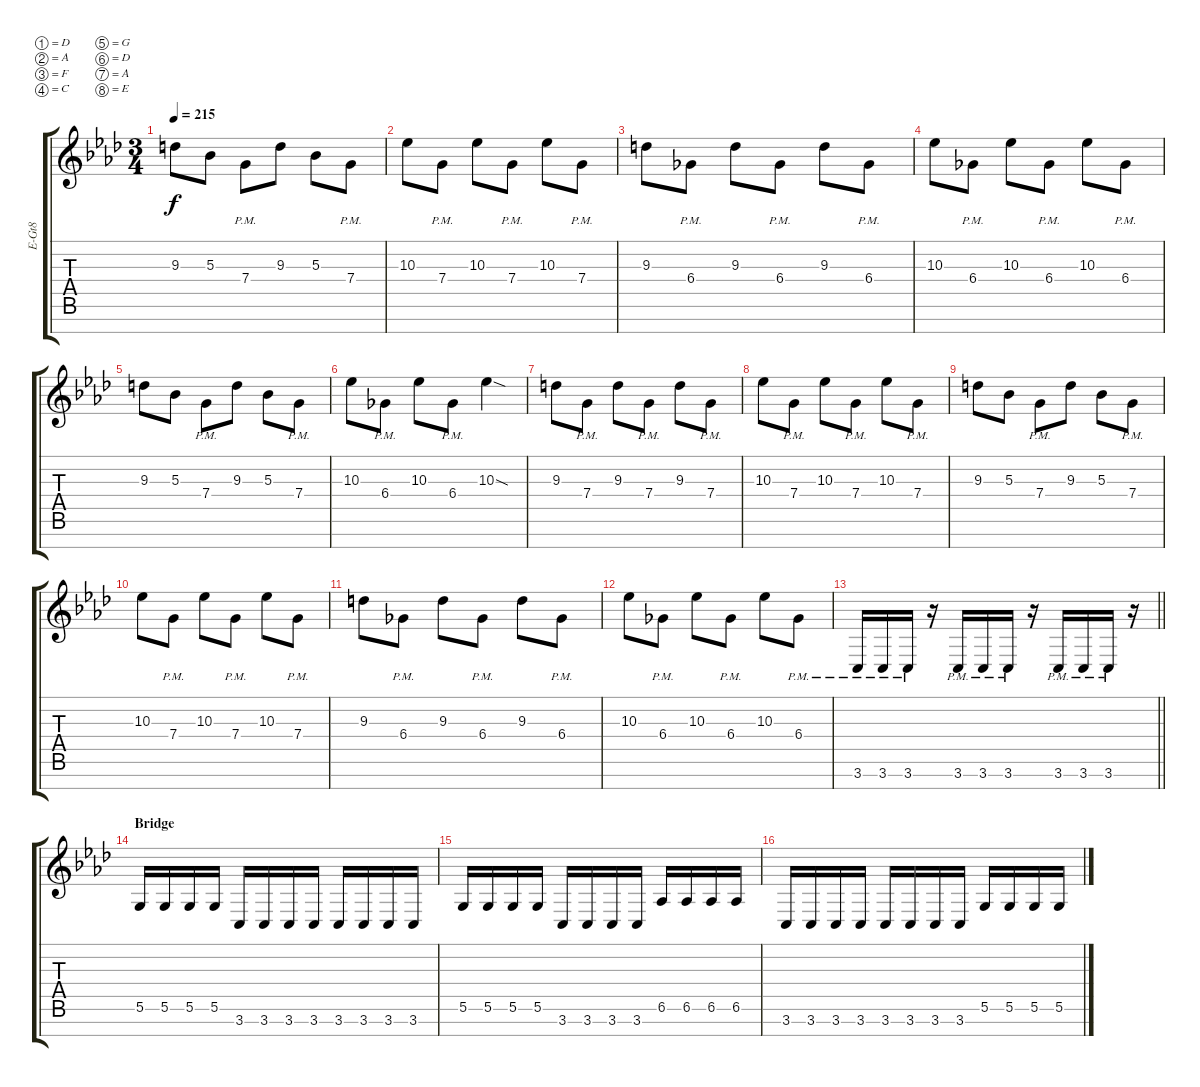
\bracketExtendMode groupsimilarinstruments
\otherSystemsTrackNameOrientation horizontal
\track ("Simon Girard" "E-Gt8") {instrument distortionguitar}
\staff {score tabs}
\tuning (D4 A3 F3 C3 G2 D2 A1 E1)
\ts (3 4)
\tempo 215
\clef g2
\ks ab
9.3{acc forcenatural}.8{dy f beam Down} 5.3{acc forcenatural}.8{beam Down} 7.4{pm acc forcenatural}.8{beam Down} 9.3{acc forcenatural}.8{beam Down} 5.3{acc forcenatural}.8{beam Down} 7.4{pm acc forcenatural}.8{beam Down} |
10.3{acc forcenatural}.8{beam Down} 7.4{pm acc forcenatural}.8{beam Down} 10.3{acc forcenatural}.8{beam Down} 7.4{pm acc forcenatural}.8{beam Down} 10.3{acc forcenatural}.8{beam Down} 7.4{pm acc forcenatural}.8{beam Down} |
9.3{acc forcenatural}.8{beam Down} 6.4{pm acc b}.8{beam Down} 9.3{acc forcenatural}.8{beam Down} 6.4{pm acc b}.8{beam Down} 9.3{acc forcenatural}.8{beam Down} 6.4{pm acc b}.8{beam Down} |
10.3{acc forcenatural}.8{beam Down} 6.4{pm acc b}.8{beam Down} 10.3{acc forcenatural}.8{beam Down} 6.4{pm acc b}.8{beam Down} 10.3{acc forcenatural}.8{beam Down} 6.4{pm acc b}.8{beam Down} |
9.3{acc forcenatural}.8{beam Down} 5.3{acc forcenatural}.8{beam Down} 7.4{pm acc forcenatural}.8{beam Down} 9.3{acc forcenatural}.8{beam Down} 5.3{acc forcenatural}.8{beam Down} 7.4{pm acc forcenatural}.8{beam Down} |
10.3{acc forcenatural}.8{beam Down} 6.4{pm acc b}.8{beam Down} 10.3{acc forcenatural}.8{beam Down} 6.4{pm acc b}.8{beam Down} 10.3{sod acc forcenatural}.4{beam Down} |
9.3{acc forcenatural}.8{beam Down} 7.4{pm acc forcenatural}.8{beam Down} 9.3{acc forcenatural}.8{beam Down} 7.4{pm acc forcenatural}.8{beam Down} 9.3{acc forcenatural}.8{beam Down} 7.4{pm acc forcenatural}.8{beam Down} |
10.3{acc forcenatural}.8{beam Down} 7.4{pm acc forcenatural}.8{beam Down} 10.3{acc forcenatural}.8{beam Down} 7.4{pm acc forcenatural}.8{beam Down} 10.3{acc forcenatural}.8{beam Down} 7.4{pm acc forcenatural}.8{beam Down} |
9.3{acc forcenatural}.8{beam Down} 5.3{acc forcenatural}.8{beam Down} 7.4{pm acc forcenatural}.8{beam Down} 9.3{acc forcenatural}.8{beam Down} 5.3{acc forcenatural}.8{beam Down} 7.4{pm acc forcenatural}.8{beam Down} |
10.3{acc forcenatural}.8{beam Down} 7.4{pm acc forcenatural}.8{beam Down} 10.3{acc forcenatural}.8{beam Down} 7.4{pm acc forcenatural}.8{beam Down} 10.3{acc forcenatural}.8{beam Down} 7.4{pm acc forcenatural}.8{beam Down} |
9.3{acc forcenatural}.8{beam Down} 6.4{pm acc b}.8{beam Down} 9.3{acc forcenatural}.8{beam Down} 6.4{pm acc b}.8{beam Down} 9.3{acc forcenatural}.8{beam Down} 6.4{pm acc b}.8{beam Down} |
10.3{acc forcenatural}.8{beam Down} 6.4{pm acc b}.8{beam Down} 10.3{acc forcenatural}.8{beam Down} 6.4{pm acc b}.8{beam Down} 10.3{acc forcenatural}.8{beam Down} 6.4{pm acc b}.8{beam Down} |
\barLineRight lightlight
3.7{pm acc forcenatural}.16{beam Up} 3.7{pm acc forcenatural}.16{beam Up} 3.7{pm acc forcenatural}.16{beam Up} r.16{beam Up} 3.7{pm acc forcenatural}.16{beam Up} 3.7{pm acc forcenatural}.16{beam Up} 3.7{pm acc forcenatural}.16{beam Up} r.16{beam Up} 3.7{pm acc forcenatural}.16{beam Up} 3.7{pm acc forcenatural}.16{beam Up} 3.7{pm acc forcenatural}.16{beam Up} r.16{beam Up} |
\section ("" "Bridge")
5.6{acc forcenatural}.16{beam Up} 5.6{acc forcenatural}.16{beam Up} 5.6{acc forcenatural}.16{beam Up} 5.6{acc forcenatural}.16{beam Up} 3.7{acc forcenatural}.16{beam Up} 3.7{acc forcenatural}.16{beam Up} 3.7{acc forcenatural}.16{beam Up} 3.7{acc forcenatural}.16{beam Up} 3.7{acc forcenatural}.16{beam Up} 3.7{acc forcenatural}.16{beam Up} 3.7{acc forcenatural}.16{beam Up} 3.7{acc forcenatural}.16{beam Up} |
5.6{acc forcenatural}.16{beam Up} 5.6{acc forcenatural}.16{beam Up} 5.6{acc forcenatural}.16{beam Up} 5.6{acc forcenatural}.16{beam Up} 3.7{acc forcenatural}.16{beam Up} 3.7{acc forcenatural}.16{beam Up} 3.7{acc forcenatural}.16{beam Up} 3.7{acc forcenatural}.16{beam Up} 6.6{acc b}.16{beam Up} 6.6{acc b}.16{beam Up} 6.6{acc b}.16{beam Up} 6.6{acc b}.16{beam Up} |
3.7{acc forcenatural}.16{beam Up} 3.7{acc forcenatural}.16{beam Up} 3.7{acc forcenatural}.16{beam Up} 3.7{acc forcenatural}.16{beam Up} 3.7{acc forcenatural}.16{beam Up} 3.7{acc forcenatural}.16{beam Up} 3.7{acc forcenatural}.16{beam Up} 3.7{acc forcenatural}.16{beam Up} 5.6{acc forcenatural}.16{beam Up} 5.6{acc forcenatural}.16{beam Up} 5.6{acc forcenatural}.16{beam Up} 5.6{acc forcenatural}.16{beam Up}
